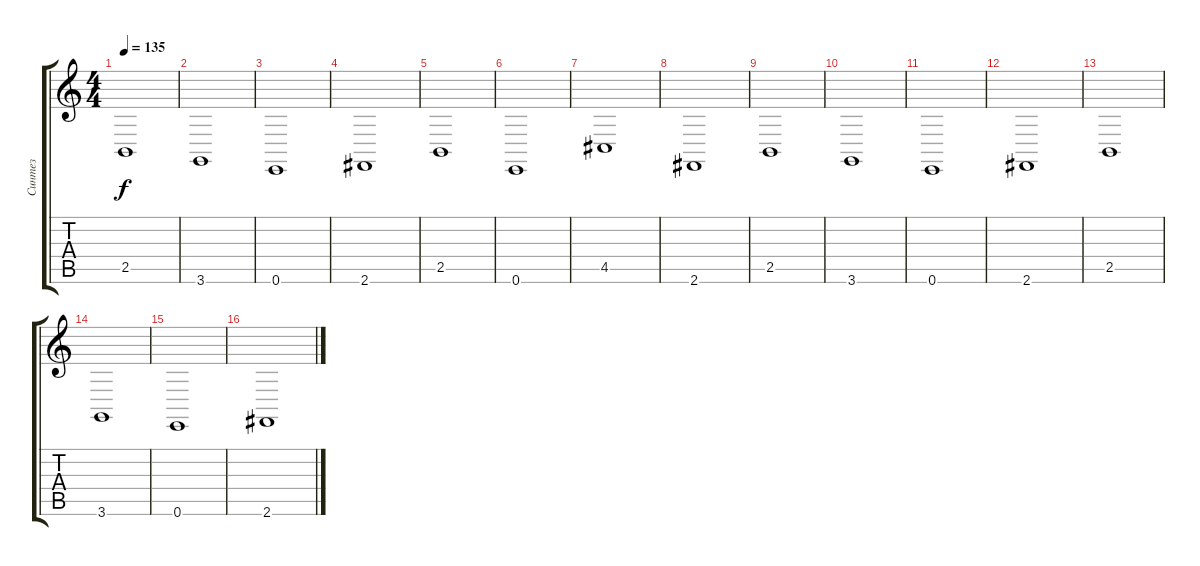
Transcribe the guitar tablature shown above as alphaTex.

\track ("Синтез" "Синтез") {instrument synthstrings1}
\staff {score tabs}
\tuning (E4 B3 G3 D3 A2 E2) {hide}
\ts (4 4)
\tempo 135
\clef g2
\ks c
2.5.1{dy f instrument synthstrings1} |
3.6.1 |
0.6.1 |
2.6.1 |
2.5.1 |
0.6.1 |
4.5.1 |
2.6.1 |
2.5.1 |
3.6.1 |
0.6.1 |
2.6.1 |
2.5.1 |
3.6.1 |
0.6.1 |
2.6.1
